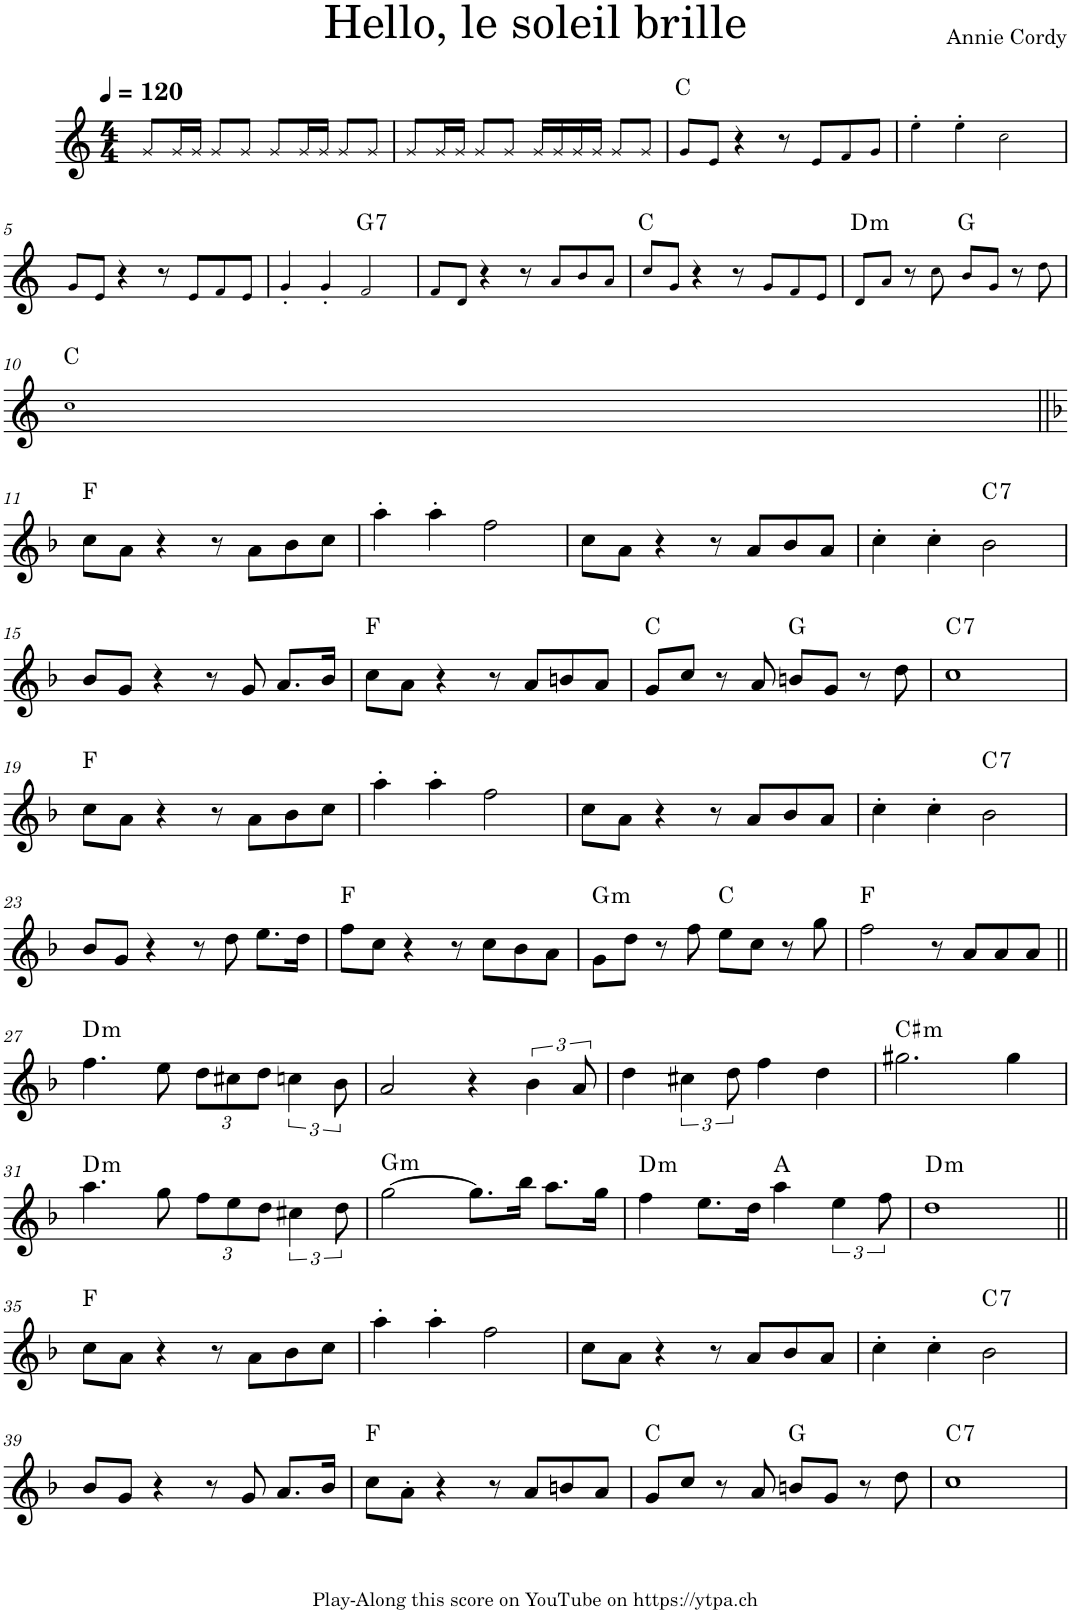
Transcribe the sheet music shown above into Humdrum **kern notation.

**kern	**harte
*part1	*part1
*staff1	*
*I"Piano	*
*I'Pno.	*
*clefG2	*
*k[]	*
*M4/4	*
*MM120	*
=1	=1
8g!/L	.
16g!/L	.
16g!/JJ	.
8g!/L	.
8g!/J	.
8g!/L	.
16g!/L	.
16g!/JJ	.
8g!/L	.
8g!/J	.
=2	=2
8g!/L	.
16g!/L	.
16g!/JJ	.
8g!/L	.
8g!/J	.
16g!/LL	.
16g!/	.
16g!/	.
16g!/JJ	.
8g!/L	.
8g!/J	.
=3	=3
8g!/L	C:maj
8e!/J	.
4r	.
8r	.
8e!/L	.
8f!/	.
8g!/J	.
=4	=4
4ee'!\	.
4ee'!\	.
2cc!\	.
!!LO:LB:g=z
=5	=5
8g!/L	.
8e!/J	.
4r	.
8r	.
8e!/L	.
8f!/	.
8e!/J	.
=6	=6
4g'!/	.
4g'!/	.
!	!LO:H:kt=7
2f!/	G:7
=7	=7
8f!/L	.
8d!/J	.
4r	.
8r	.
8a!/L	.
8b!/	.
8a!/J	.
=8	=8
8cc!/L	C:maj
8g!/J	.
4r	.
8r	.
8g!/L	.
8f!/	.
8e!/J	.
=9	=9
!	!LO:H:kt=m
8d!/L	D:min
8a!/J	.
8r	.
8cc!\	.
8b!/L	G:maj
8g!/J	.
8r	.
8dd!\	.
!!LO:LB:g=z
=10	=10
1cc!	C:maj
!!LO:LB:g=z
=11||	=11||
*k[b-]	*
8cc\L	F:maj
8a\J	.
4r	.
8r	.
8a\L	.
8b-\	.
8cc\J	.
=12	=12
4aa'\	.
4aa'\	.
2ff\	.
=13	=13
8cc\L	.
8a\J	.
4r	.
8r	.
8a/L	.
8b-/	.
8a/J	.
=14	=14
4cc'\	.
4cc'\	.
!	!LO:H:kt=7
2b-\	C:7
!!LO:LB:g=z
=15	=15
8b-/L	.
8g/J	.
4r	.
8r	.
8g/	.
8.a/L	.
16b-/Jk	.
=16	=16
8cc\L	F:maj
8a\J	.
4r	.
8r	.
8a/L	.
8bn/	.
8a/J	.
=17	=17
8g/L	C:maj
8cc/J	.
8r	.
8a/	.
8bn/L	G:maj
8g/J	.
8r	.
8dd\	.
=18	=18
!	!LO:H:kt=7
1cc	C:7
!!LO:LB:g=z
=19	=19
8cc\L	F:maj
8a\J	.
4r	.
8r	.
8a\L	.
8b-\	.
8cc\J	.
=20	=20
4aa'\	.
4aa'\	.
2ff\	.
=21	=21
8cc\L	.
8a\J	.
4r	.
8r	.
8a/L	.
8b-/	.
8a/J	.
=22	=22
4cc'\	.
4cc'\	.
!	!LO:H:kt=7
2b-\	C:7
!!LO:LB:g=z
=23	=23
8b-/L	.
8g/J	.
4r	.
8r	.
8dd\	.
8.ee\L	.
16dd\Jk	.
=24	=24
8ff\L	F:maj
8cc\J	.
4r	.
8r	.
8cc\L	.
8b-\	.
8a\J	.
=25	=25
!	!LO:H:kt=m
8g\L	G:min
8dd\J	.
8r	.
8ff\	.
8ee\L	C:maj
8cc\J	.
8r	.
8gg\	.
=26	=26
2ff\	F:maj
8r	.
8a/L	.
8a/	.
8a/J	.
!!LO:LB:g=z
=27||	=27||
!	!LO:H:kt=m
4.ff\	D:min
8ee\	.
*Xbrackettup	*
12dd\L	.
12cc#X\	.
12dd\J	.
*brackettup	*
6ccn\	.
12b-\	.
=28	=28
2a/	.
4r	.
6b-\	.
12a/	.
=29	=29
4dd\	.
6cc#X\	.
12dd\	.
4ff\	.
4dd\	.
=30	=30
!	!LO:H:kt=m
2.gg#X\	C#:min
4gg#\	.
!!LO:LB:g=z
=31	=31
!	!LO:H:kt=m
4.aa\	D:min
8gg\	.
*Xbrackettup	*
12ff\L	.
12ee\	.
12dd\J	.
*brackettup	*
6cc#X\	.
12dd\	.
=32	=32
!	!LO:H:kt=m
[2gg\	G:min
8.gg\L]	.
16bb-\Jk	.
8.aa\L	.
16gg\Jk	.
=33	=33
!	!LO:H:kt=m
4ff\	D:min
8.ee\L	.
16dd\Jk	.
4aa\	A:maj
6ee\	.
12ff\	.
=34	=34
!	!LO:H:kt=m
1dd	D:min
!!LO:LB:g=z
=35||	=35||
8cc\L	F:maj
8a\J	.
4r	.
8r	.
8a\L	.
8b-\	.
8cc\J	.
=36	=36
4aa'\	.
4aa'\	.
2ff\	.
=37	=37
8cc\L	.
8a\J	.
4r	.
8r	.
8a/L	.
8b-/	.
8a/J	.
=38	=38
4cc'\	.
4cc'\	.
!	!LO:H:kt=7
2b-\	C:7
!!LO:LB:g=z
=39	=39
8b-/L	.
8g/J	.
4r	.
8r	.
8g/	.
8.a/L	.
16b-/Jk	.
=40	=40
8cc\L	F:maj
8a'\J	.
4r	.
8r	.
8a/L	.
8bn/	.
8a/J	.
=41	=41
8g/L	C:maj
8cc/J	.
8r	.
8a/	.
8bn/L	G:maj
8g/J	.
8r	.
8dd\	.
=42	=42
!	!LO:H:kt=7
1cc	C:7
=	=
*-	*-
